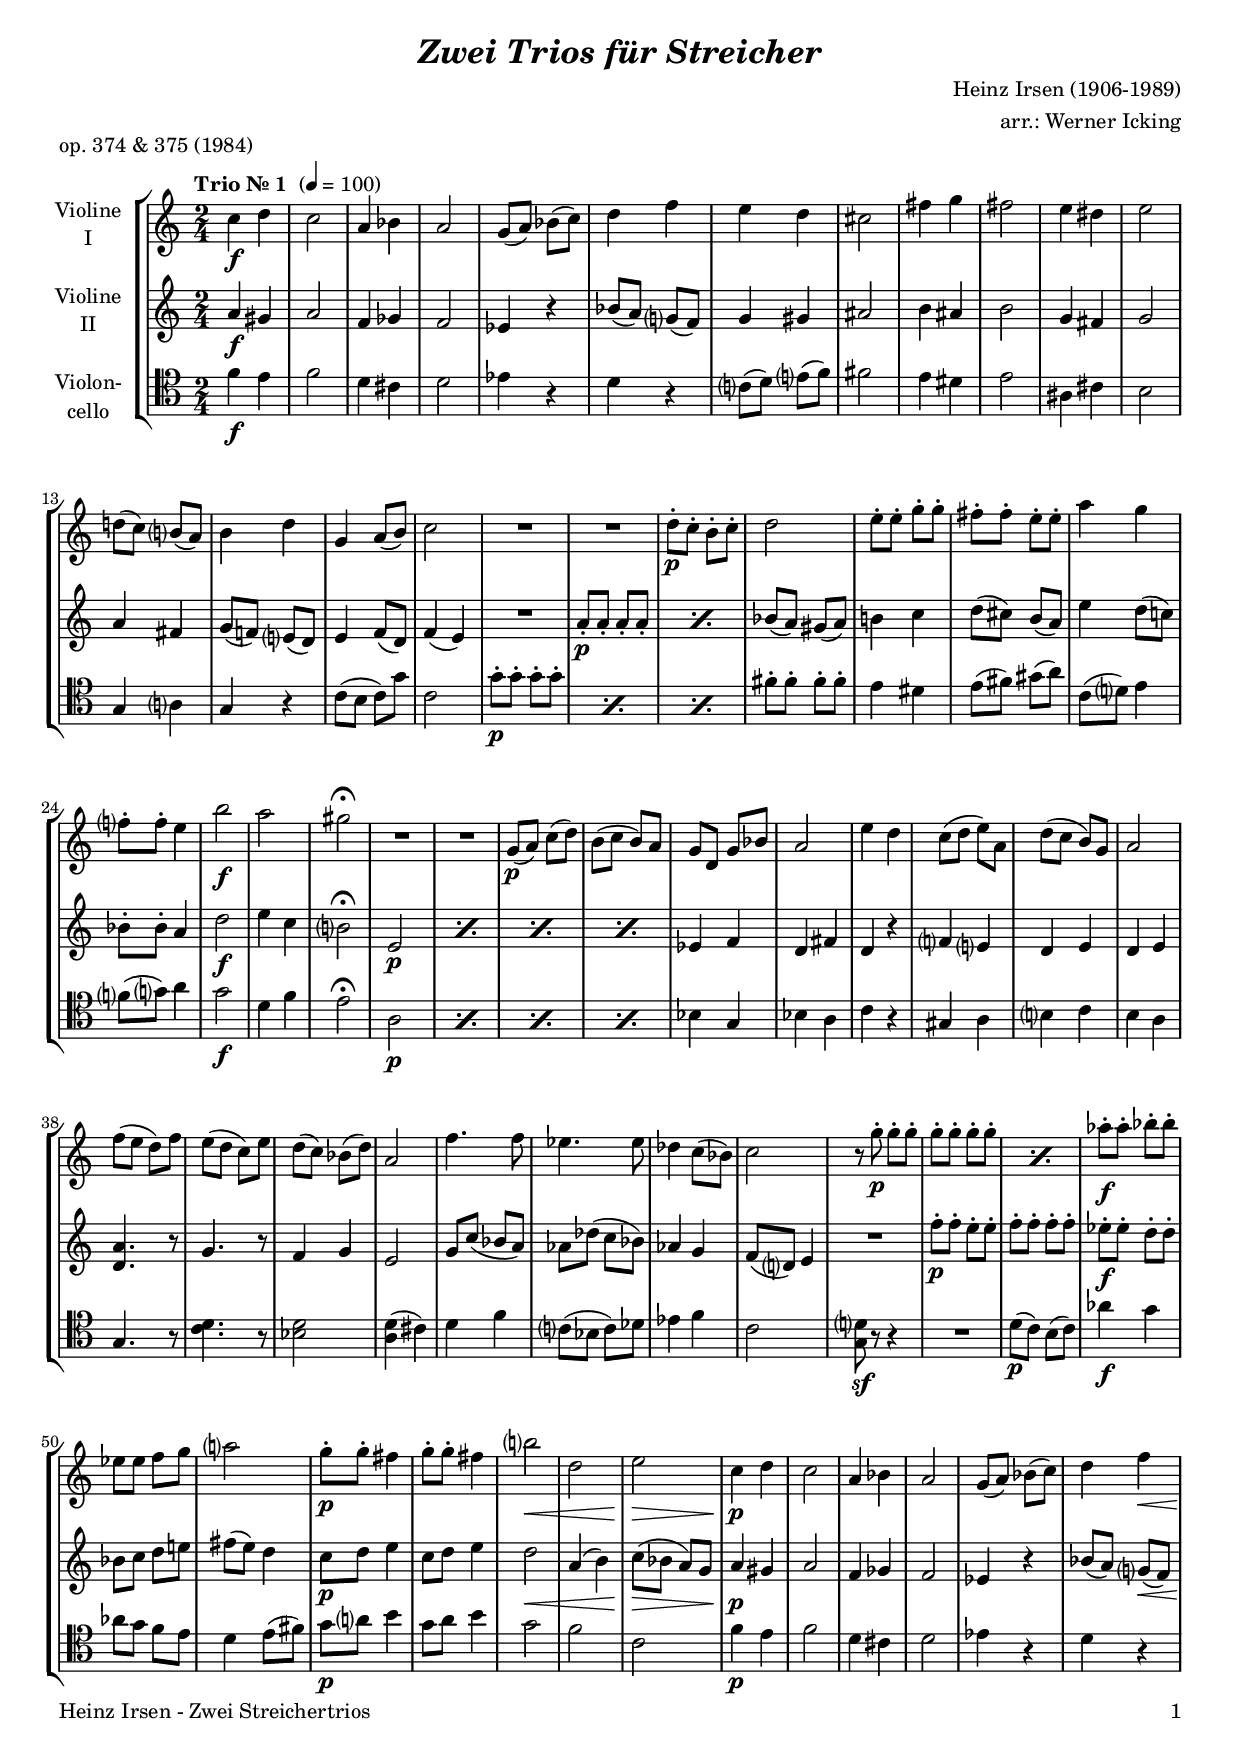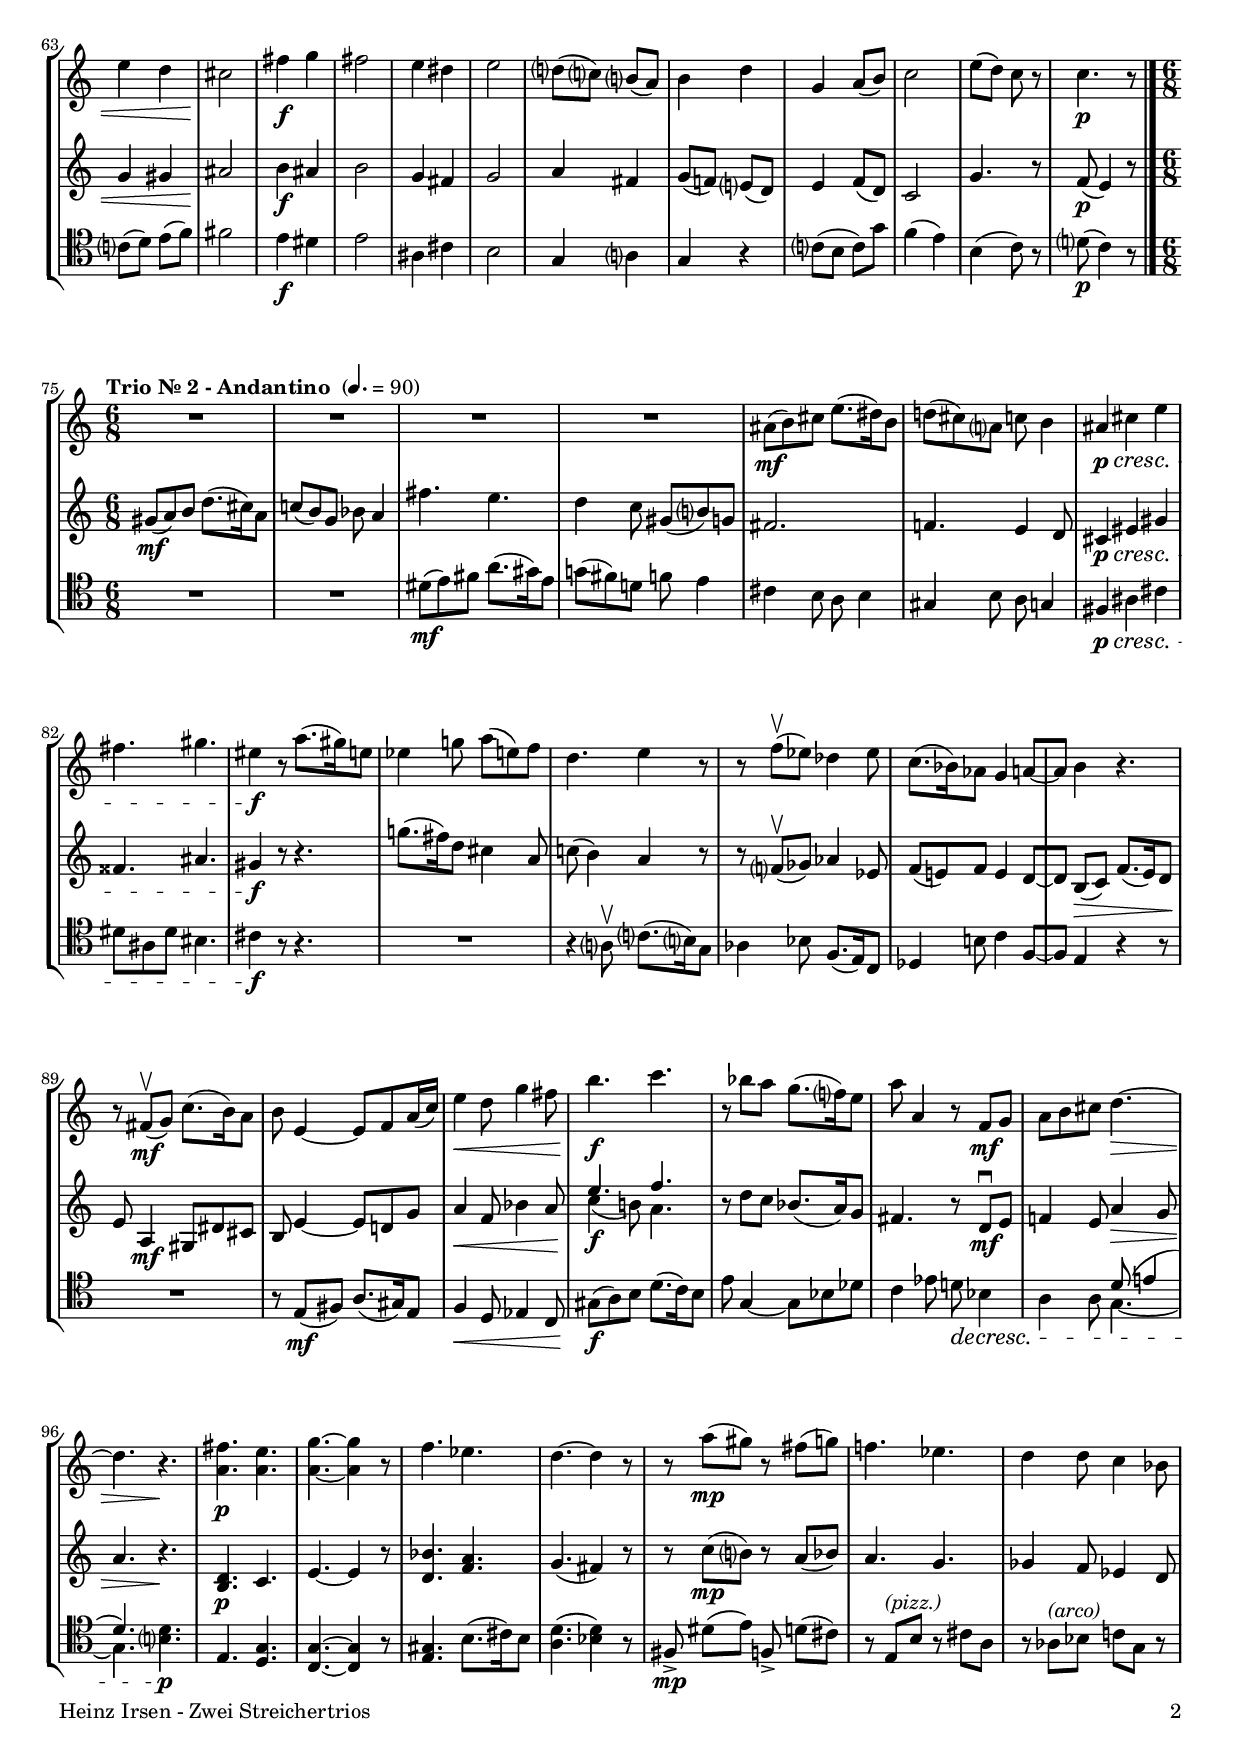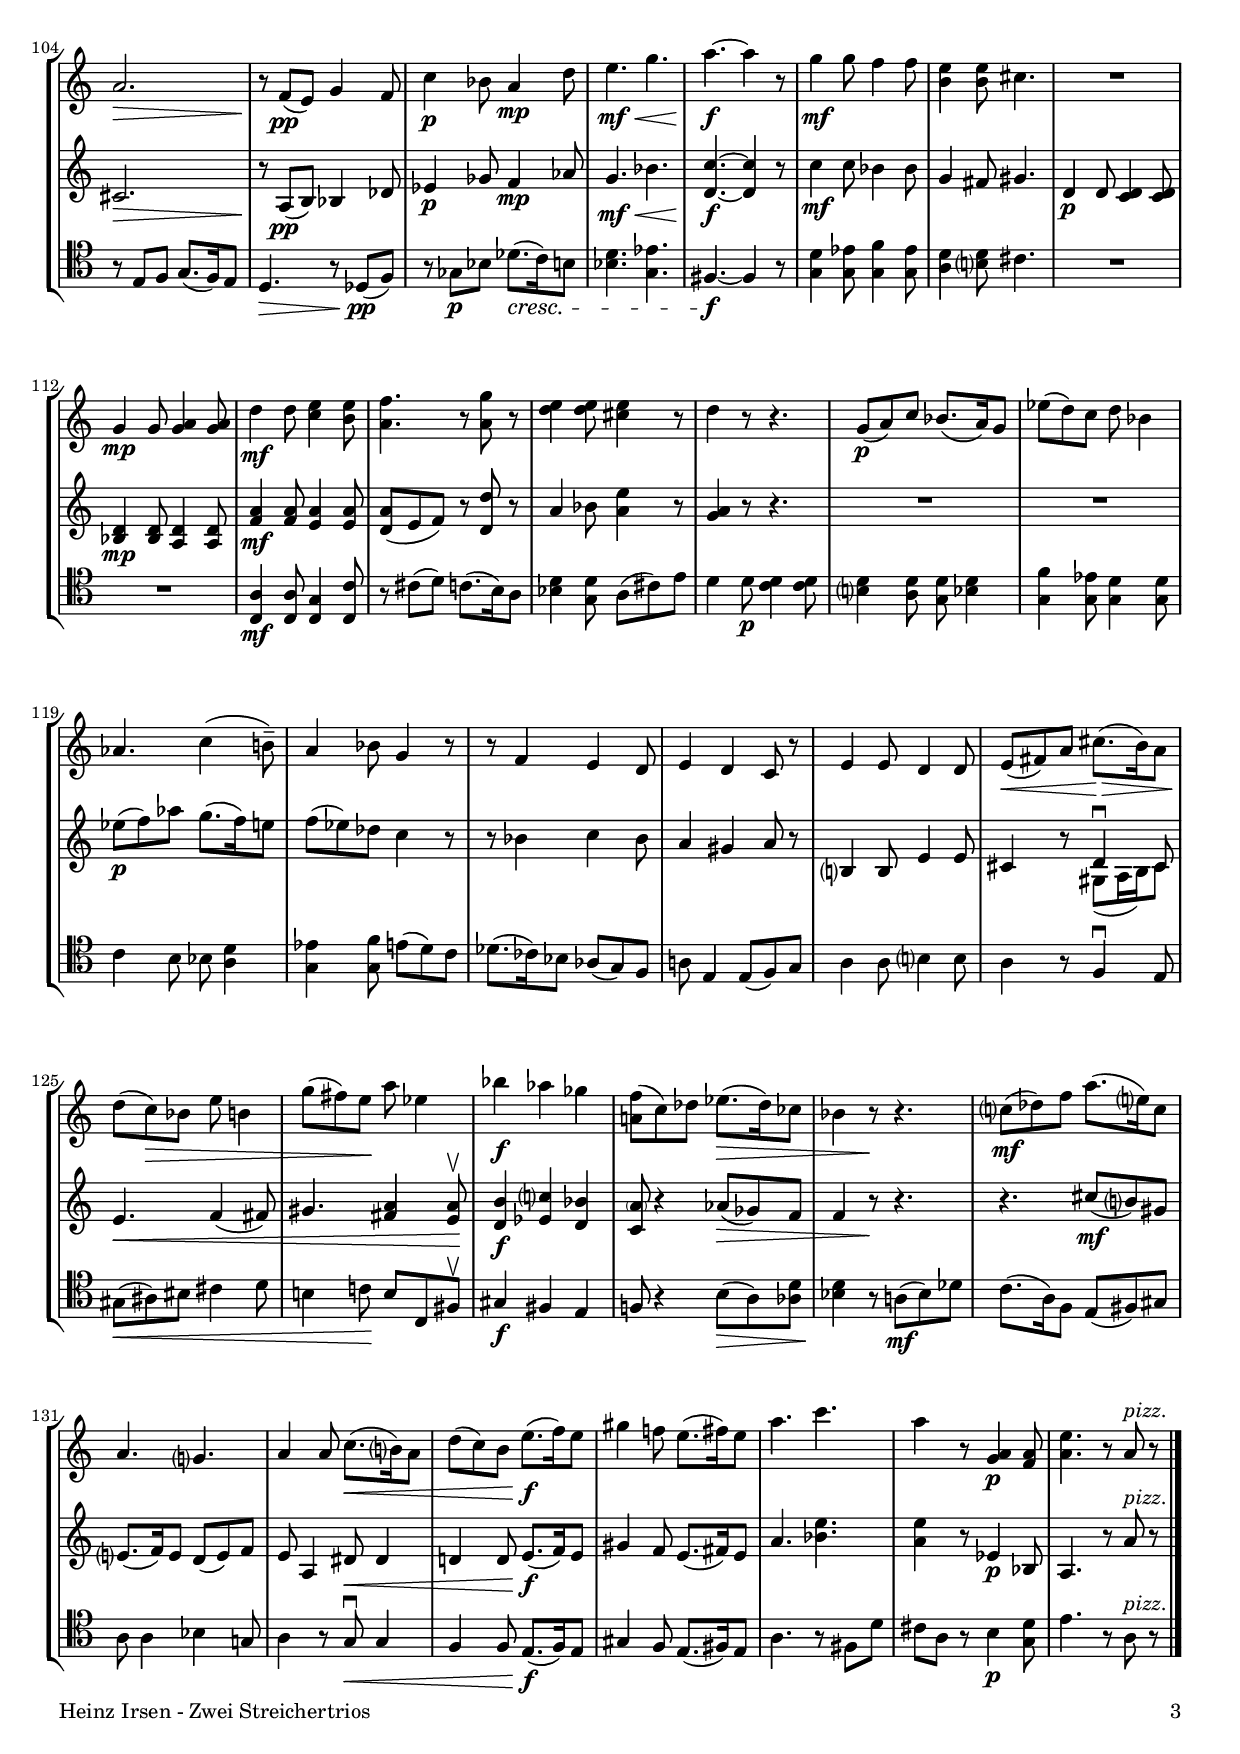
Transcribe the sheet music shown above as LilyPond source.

\version "2.20.2"
\include "deutsch.ly"

#(set-global-staff-size 18)

\header {
  title     = \markup \bold \italic "Zwei Trios für Streicher"
  composer  = "Heinz Irsen (1906-1989)"
  arranger  = "arr.: Werner Icking"
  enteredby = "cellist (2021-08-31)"
  piece     = "op. 374 & 375 (1984)"
}

voiceconsts = {
 \key c \major
 \time 2/4
% \clef "bass"
 \clef "treble"
% \numericTimeSignature
 \compressEmptyMeasures
  % Set default beaming for all staves
%  \set Timing.beamExceptions = #'()
%  \set Timing.baseMoment     = #(ly:make-moment 1 4)
%  \set Timing.beatStructure  = #'(1 1 1)
}

mivl = "violin"
miba = "cello"

barc = \markup \italic "(arco)"
bpiz = \markup \italic "(pizz.)"
pizz = \markup \italic "pizz."

introa = {        \tempo "Trio Nr. 1 "              4=100 }
introb = { \break \tempo "Trio Nr. 2 - Andantino " 4.=90 \time 6/8 }

va = \relative c'' {
  \voiceconsts

  \introa
  c4\f d
  c2
  a4 b
  a2
  g8( a) b( c)
  d4 f
  e d
  cis2
  fis4 g

  fis2
  e4 dis
  e2
  d!8( c) h?( a)
  h4 d
  g, a8( h)
  c2
  R2*2

  d8-.\p c-. h-. c-.
  d2
  e8-. e-. g-. g-.
  fis-. fis-. e-. e-.
  a4 g
  f?8-. f-. e4
  h'2\f
  a
  gis\fermata
  R2*2

  g,8(\p a) c( d)
  h( c h) a
  g d g b
  a2
  e'4 d
  c8( d e) a,
  d( c h) g
  a2

  f'8( e d) f
  e( d c) e
  d( c) b( d)
  a2
  f'4. f8
  es4. es8
  des4 c8( b)
  c2
  r8 g'-.\p g-. g-.

  \repeat percent 2 { g-. g-. g-. g-. }
  as-.\f as-. b-. b-.
  es, es f g
  a?2
  g8-.\p g-. fis4
  g8-. g-. fis4
  h?2\< d,

  e\!\>
  c4\!\p d
  c2
  a4 b
  a2
  g8( a) b( c)
  d4 f\<
  e d
  cis2\!
  fis4\f g

  fis2
  e4 dis
  e2
  d?8( c?) h?( a)
  h4 d
  g, a8( h)
  c2
  e8( d) c r
  c4.\p r8 \bar "|."

  \introb
  R2.*4
  ais8(\mf h) cis e8.( dis16) h8
  d!8( cis) a? c h4
  ais\p\cresc cis e
  fis4. gis

  eis4\f r8 a8.( gis16) e8
  es4 g!8 a( e) f
  d4. e4 r8
  r f(\upbow es) des4 es8

  c8.( b16) as8 g4 a8[~
  a] h4 r4.
  r8 fis(\upbow\mf g) c8.( h16) a8
  h e,4~ e8 f a16( c)
  e4\< d8 g4 fis8

  h4.\!\f c
  r8 b a g8.( f?16) e8
  a a,4 r8 f\mf g
  a h cis d4.~\>
  d r\!

  <a fis'>\p <a e'>
  <a g'>~ <a g'>4 r8
  f'4. es
  d~ d4 r8
  r a'(\mp gis) r fis( g)
  f!4. es

  d4 d8 c4 b8
  a2.\>
  r8\! f(\pp e) g4 f8
  c'4\p b8 a4\mp d8
  e4.\mf\< g
  a~\!\f a4 r8

  g4\mf g8 f4 f8
  <h, e>4 <h e>8 cis4.
  R2.
  g4\mp g8 <g a>4 <g a>8
  d'4\mf d8 <c e>4 <h e>8

  <a f'>4. r8 <a g'> r
  <d e>4 <d e>8 <cis e>4 r8
  d4 r8 r4.
  g,8(\p a) c b8.( a16) g8
  es'( d) c d b4

  as4. c4( h!8)--
  a4 b8 g4 r8
  r f4 e d8
  e4 d c8 r
  e4 e8 d4 d8

  e(\< fis) a cis8.(\!\> h16) a8
  d(\! c)\> b e h4
  g'8( fis) e\! a es4
  b'\f as ges

  <a,! f'>8( c) des es8.(\> des16) ces8
  b4 r8\! r4.
  c?8(\mf des) f a8.( e?16) c8
  a4. g?
  a4 a8 c8.(\< h?16) a8

  d( c) h e8.(\!\f f16) e8
  gis4 f!8 e8.( fis16) e8
  a4. c
  a4 r8 <g, a>4\p <f a>8
  <a e'>4. r8 a^\pizz r \bar "|."
  
}

vb = \relative c'' {
  \voiceconsts

  \introa
  a4\f gis
  a2
  f4 ges
  f2
  es4 r
  b'8( a) g?( f)
  g4 gis
  ais2
  h4 ais

  h2
  g4 fis
  g2
  a4 fis
  g8( f!) e?( d)
  e4 f8( d)
  f4( e)
  R2
  \repeat percent 2 {  a8-.\p a-. a-. a-. }

  b( a) gis( a)
  h!4 c
  d8( cis) h( a)
  e'4 d8( c!)
  b-. b-. a4
  d2\f
  e4 c
  h?2\fermata
  \repeat percent 4 e,\p

  es4 f
  d fis
  d r
  f? e?
  d e
  d e

  <d a'>4. r8
  g4. r8
  f4 g
  e2
  g8 c( b a)
  as des( c b)
  as4 g
  f8( d?) e4
  R2

  f'8-.\p f-. e-. e-.
  f-. f-. f-. f-.
  es-.\f es-. d-. d-.
  b c d e!
  fis( e) d4
  c8\p d e4
  c8 d e4
  d2\<
  a4( h)

  c8(\!\> b a) g
  a4\!\p gis
  a2
  f4 ges
  f2
  es4 r
  b'8( a) g?(\< f)
  g4 gis
  ais2\!
  h4\f ais

  h2
  g4 fis
  g2
  a4 fis
  g8( f!) e?( d)
  e4 f8( d)
  c2
  g'4. r8
  f(\p e4) r8 \bar "|."

  \introb
  gis8(\mf a) h d8.( cis16) a8
  c!( h) g b a4
  fis'4. e
  d4 c8 gis( h?) g
  fis2.
  f!4. e4 d8

  cis4\p\cresc eis gis
  fisis4. ais
  gis4\f r8 r4.
  g'!8.( fis16) d8 cis4 a8
  c!( h4) a r8
  r f?(\upbow ges) as4 es8

  f( e!) f e4 d8[~
  d] h(\> c) f8.( e16) d8
  e\! a,4\mf gis8 dis' cis
  h e4~ e8 d! g
  a4\< f8 b4 a8\!

  << {
    e'4. f
  } \\ {
    c4(\f h!8) a4.
  } >>
  r8 d c b8.( a16) g8
  fis4. r8 d\downbow\mf e
  f!4 e8 a4\> g8
  a4. r\!
  <h, d>\p c

  e~ e4 r8
  <d b'>4. <f a>
  g( fis4) r8
  r c'(\mp h?) r a( b)
  a4. g
  ges4 f8 es4 d8

  cis2.\>
  r8\! a(\pp h) b4 des8
  es4\p ges8 f4\mp as8
  g4.\mf\< b
  <d, c'>4.~\!\f <d c'>4 r8
  c'4\mf c8 b4 b8

  g4 fis8 gis4.
  d4\p d8 <c d>4 <c d>8
  <b d>4\mp <b d>8 <a d>4 <a d>8
  <f' a>4\mf <f a>8 <e a>4 <e a>8
  <d a'>( e f) r <d d'> r

  a'4 b8 <a e'>4 r8
  <g a>4 r8 r4.
  R2.*2
  es'8(\p f) as g8.( f16) e8
  f( es) des c4 r8
  r b4 c b8

  a4 gis a8 r
  h,?4 h8 e4 e8
  cis4 r8 << { d4\downbow cis8 } \\ { gis( a16 h) cis8 } >>
  e4.\< f4( fis8)
  gis4. <fis a>4 <e a>8\upbow\!
  <d h'>4\f <es c'?> <d b'>

  <c \parenthesize a'>8 r4 as'8(\> ges) f
  f4 r8\! r4.
  r cis'8(\mf h?) gis
  e?8.( f16) e8 d( e) f
  e a,4 dis8\< dis4

  d!4 d8 e8.(\!\f f16) e8
  gis4 f8 e8.( fis16) e8
  a4. <b e>
  <a e'>4 r8 es4\p b8
  a4. r8 a'^\pizz r \bar "|."
}

vc = \relative c' {
  \voiceconsts
  \clef "tenor"
  
  \introa
  f4\f e
  f2
  d4 cis
  d2
  es4 r
  d r
  c?8( d) e?( f)
  fis2
  e4 dis

  e2
  ais,4 cis
  h2
  g4 a?
  g r
  c8( h c) g'
  c,2
  \repeat percent 3 { g'8-.\p g-. g-. g-. }

  fis-. fis-. fis-. fis-.
  e4 dis
  e8( fis) gis( a)
  c,8( d?) e4
  f?8( g?) a4
  g2\f
  d4 f
  e2\fermata
  \repeat percent 4 a,\p

  b4 g
  b a
  c r
  gis a
  h? c
  h a

  g4. r8
  <c d>4. r8
  <b d>2
  <a d>4( cis)
  d f
  c?8( b c) des
  es4 f
  c2
  <g d'?>8\sf r r4

  R2
  d'8(\p c) h( c)
  as'4\f g
  as8 g f e
  d4 e8( fis)
  g\p a? h4
  g8 a h4
  g2
  f

  c
  f4\p e
  f2
  d4 cis
  d2
  es4 r
  d r
  c?8( d) e( f)
  fis2
  e4\f dis

  e2
  ais,4 cis
  h2
  g4 a?
  g r
  c?8( h c) g'
  f4( e)
  h( c8) r
  d?(\p c4) r8 \bar "|."

  \introb
  R2.*2
  dis8(\mf e) fis a8.( gis16) e8
  g!( fis) d! f e4
  cis h8 a h4
  gis h8 a g4

  fis\p\cresc ais cis
  dis8 ais dis his4.
  cis4\f r8 r4.
  R2.
  r4 a?8\upbow c?8.( h?16) g8
  as4 b8 f8.( e16) c8

  des4 h'!8 c4 f,8[~
  f] e4 r r8
  R2.
  r8 e(\mf fis) a8.( gis16) e8
  f4\< d8 es4 c8

  gis'(\!\f a) h d8.( c16) h8
  e g,4~ g8 b des
  c4 es8 d!\decresc b4
  a a8 << {
    d( e!4
    d4.)
  } \\ {
    g,~
    g
  } >> <h? d>\p

  e, <d g>
  <c g'>~ <c g'>4 r8
  <e gis>4. h'8.( cis16) h8
  <a d>4.( <b d>4) r8
  fis->\mp dis'([ e]) f,-> d'([ cis])

  r e,^\bpiz h' r cis a
  r as^\barc b c! g r
  r e f g8.( f16) e8
  d4.\> r8 des(\!\pp f)

  r ges\p b des8.(\cresc c16) h8
  <b d>4. <g es'>
  fis~\f fis4 r8
  <g d'>4 <g es'>8 <g f'>4 <g es'>8
  <a d>4 <h? d>8 cis4.
  R2.*2

  <c, a'>4\mf <c a'>8 <c g'>4 <c c'>8
  r cis'( d) c8.( h16) a8
  <b d>4 <g d'>8 a( cis) e
  d4 d8\p <c d>4 <c d>8
  <h? d>4 <a d>8 <g d'> <b d>4

  <g f'> <g es'>8 <g d'>4 <g d'>8
  c4 h8 b <a d>4
  <g es'> <g f'>8 e'( d) c
  des8.( ces16) b8 as( g) f
  a! e4 e8( f) g

  a4 a8 h?4 h8
  a4 r8 f4\downbow e8
  gis(\< ais) his cis4 d8
  h!4 c!8\! h c, fis\upbow
  gis4\f fis e

  f!8 r4 h8(\> a) <as d>
  <b d>4\! r8 a!(\mf b) des
  c8.( a16) f8 e( fis) gis
  a a4 b4 g!8
  a4 r8 g\downbow\< g4

  f4 f8 e8.(\!\f f16) e8
  gis4 f8 e8.( fis16) e8
  a4. r8 fis d'
  cis a r h4\p <g d'>8
  e'4. r8 a,^\pizz r \bar "|."
}


music = \new StaffGroup <<
      \new Staff {
        \set Staff.midiInstrument = \mivl
        \set Staff.instrumentName = \markup \center-column { "Violine" "I" }
        \transpose c c { \va }
      }
      
      \new Staff {
        \set Staff.midiInstrument = \mivl
        \set Staff.instrumentName = \markup \center-column { "Violine" "II" }
        \transpose c c { \vb }
      }
      
      \new Staff {
        \set Staff.midiInstrument = \miba
        \set Staff.instrumentName = \markup \center-column { "Violon-" "cello" }
        \transpose c c { \vc }
      }
>>

\book {
  \paper {
    print-page-number = ##t
    print-first-page-number = ##t
    ragged-last-bottom = ##f
    oddHeaderMarkup = \markup \null
    evenHeaderMarkup = \markup \null
    oddFooterMarkup = \markup {
      \fill-line {
        \on-the-fly #print-page-number-check-first
        "Heinz Irsen - Zwei Streichertrios" \fromproperty #'page:page-number-string
      }
    }
    evenFooterMarkup = \oddFooterMarkup
  } \score {
    \music
    \layout {}
  }

  \score {
    \unfoldRepeats \music

    \midi {
      \context {
        \Score
      }
    }
  }
}